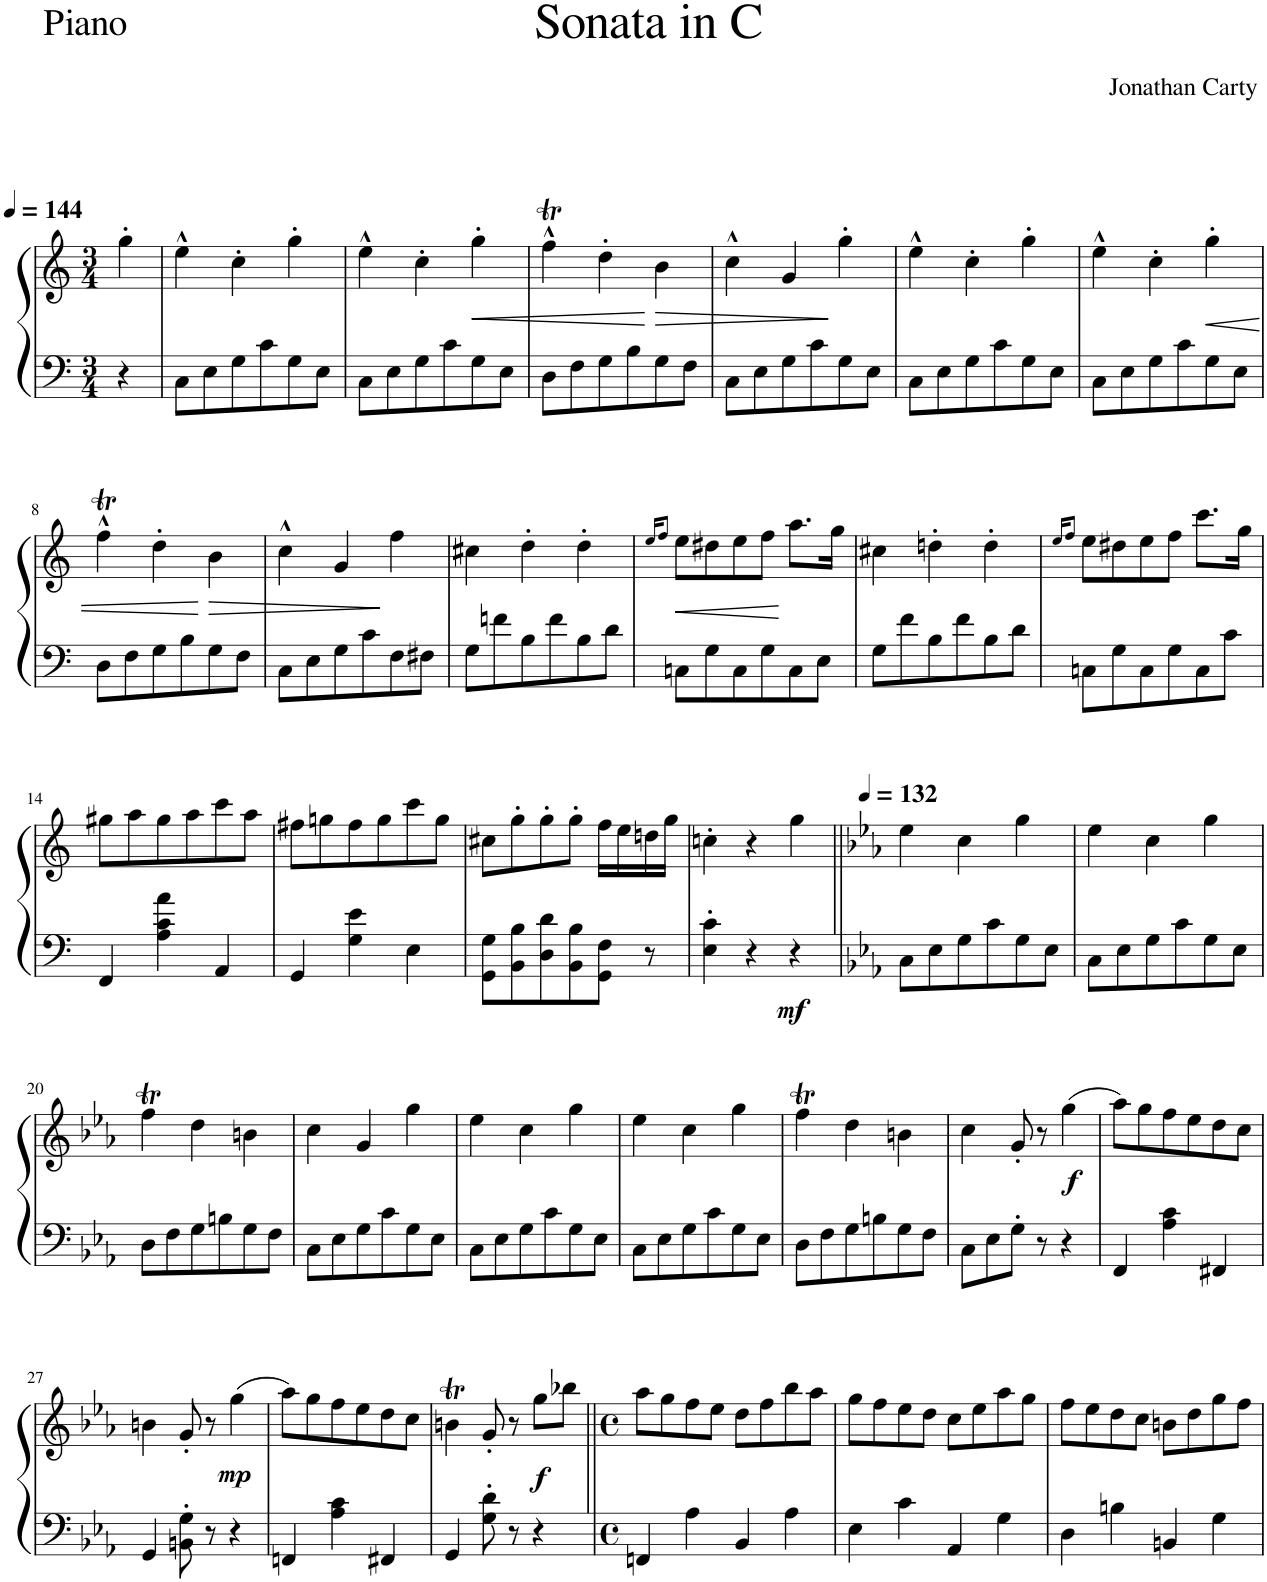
**kern	**kern	**dynam
*part1	*part1	*part1
*staff2	*staff1	*staff1/2
*I"Piano	*	*
*I'Pno.	*	*
*clefF4	*clefG2	*
*k[]	*k[]	*
*M3/4	*M3/4	*
*MM144	*MM144	*
=1	=1	=1
4r	4gg'\	.
=2	=2	=2
8C\L	4ee^^\	.
8E\	.	.
8G\	4cc'\	.
8c\	.	.
8G\	4gg'\	.
8E\J	.	.
=3	=3	=3
8C\L	4ee^^\	.
8E\	.	.
8G\	4cc'\	.
8c\	.	.
!	!	!LO:HP:b
8G\	4gg'\	<
8E\J	.	.
=4	=4	=4
8D\L	4ffT^^\	.
8F\	.	.
8G\	4dd'\	.
8B\	.	.
!	!	!LO:HP:n=1:b
8G\	4b\	[ >
8F\J	.	.
=5	=5	=5
8C\L	4cc^^\	.
8E\	.	.
8G\	4g/	.
8c\	.	.
8G\	4gg'\	]
8E\J	.	.
=6	=6	=6
8C\L	4ee^^\	.
8E\	.	.
8G\	4cc'\	.
8c\	.	.
8G\	4gg'\	.
8E\J	.	.
=7	=7	=7
8C\L	4ee^^\	.
8E\	.	.
8G\	4cc'\	.
8c\	.	.
!	!	!LO:HP:b
8G\	4gg'\	<
8E\J	.	.
!!LO:LB:g=z
=8	=8	=8
8D\L	4ffT^^\	.
8F\	.	.
8G\	4dd'\	.
8B\	.	.
!	!	!LO:HP:n=1:b
8G\	4b\	[ >
8F\J	.	.
=9	=9	=9
8C\L	4cc^^\	.
8E\	.	.
8G\	4g/	.
8c\	.	.
8F\	4ff\	]
8F#X\J	.	.
=10	=10	=10
8G\L	4cc#X\	.
8fn\	.	.
8B\	4dd'\	.
8f\	.	.
8B\	4dd'\	.
8d\J	.	.
=11	=11	=11
.	16qee/KL	.
.	8qff/J	.
8Cn\L	8ee\L	.
8G\	8dd#X\	.
8C\	8ee\	.
8G\	8ff\J	.
8C\	8.aa\L	.
8E\J	.	.
.	16gg\Jk	.
=12	=12	=12
8G\L	4cc#X\	.
8f\	.	.
8B\	4ddn'\	.
8f\	.	.
8B\	4dd'\	.
8d\J	.	.
=13	=13	=13
.	16qee/KL	.
.	8qff/J	.
8Cn\L	8ee\L	.
8G\	8dd#X\	.
8C\	8ee\	.
8G\	8ff\J	.
8C\	8.ccc\L	.
8c\J	.	.
.	16gg\Jk	.
!!LO:LB:g=z
=14	=14	=14
4FF/	8gg#X\L	.
.	8aa\	.
4A\ 4c\ 4a\	8gg#\	.
.	8aa\	.
4AA/	8ccc\	.
.	8aa\J	.
=15	=15	=15
4GG/	8ff#X\L	.
.	8ggn\	.
4G\ 4e\	8ff#\	.
.	8gg\	.
4E\	8ccc\	.
.	8gg\J	.
=16	=16	=16
8GG\ 8G\L	8cc#X\L	.
8BB\ 8B\	8gg'\	.
8D\ 8d\	8gg'\	.
8BB\ 8B\	8gg'\J	.
8GG\ 8F\J	16ff\LL	.
.	16ee\	.
8r	16ddn\	.
.	16gg\JJ	.
=17	=17	=17
4E\' 4c\'	4ccn'\	.
4r	4r	.
!	!	!LO:DY:b=2
4r	4gg\	mf
=18||	=18||	=18||
*k[b-e-a-]	*k[b-e-a-]	*
*	*MM132	*
8C\L	4ee-\	.
8E-\	.	.
8G\	4cc\	.
8c\	.	.
8G\	4gg\	.
8E-\J	.	.
=19	=19	=19
8C\L	4ee-\	.
8E-\	.	.
8G\	4cc\	.
8c\	.	.
8G\	4gg\	.
8E-\J	.	.
!!LO:LB:g=z
=20	=20	=20
8D\L	4ffT\	.
8F\	.	.
8G\	4dd\	.
8Bn\	.	.
8G\	4bn\	.
8F\J	.	.
=21	=21	=21
8C\L	4cc\	.
8E-\	.	.
8G\	4g/	.
8c\	.	.
8G\	4gg\	.
8E-\J	.	.
=22	=22	=22
8C\L	4ee-\	.
8E-\	.	.
8G\	4cc\	.
8c\	.	.
8G\	4gg\	.
8E-\J	.	.
=23	=23	=23
8C\L	4ee-\	.
8E-\	.	.
8G\	4cc\	.
8c\	.	.
8G\	4gg\	.
8E-\J	.	.
=24	=24	=24
8D\L	4ffT\	.
8F\	.	.
8G\	4dd\	.
8Bn\	.	.
8G\	4bn\	.
8F\J	.	.
=25	=25	=25
8C\L	4cc\	.
8E-\	.	.
8G'\J	8g'/	.
8r	8r	.
!	!	!LO:DY:b
4r	(4gg\	f
=26	=26	=26
4FF/	8aa-\L)	.
.	8gg\	.
4A-\ 4c\	8ff\	.
.	8ee-\	.
4FF#X/	8dd\	.
.	8cc\J	.
!!LO:LB:g=z
=27	=27	=27
4GG/	4bn\	.
8BBn\' 8G\'	8g'/	.
8r	8r	.
!	!	!LO:DY:b
4r	(4gg\	mp
=28	=28	=28
4FFn/	8aa-\L)	.
.	8gg\	.
4A-\ 4c\	8ff\	.
.	8ee-\	.
4FF#X/	8dd\	.
.	8cc\J	.
=29	=29	=29
4GG/	4bnt\	.
8G\' 8d\'	8g'/	.
8r	8r	.
!	!	!LO:DY:b
4r	8gg\L	f
.	8bb-X\J	.
=30||	=30||	=30||
*M4/4	*M4/4	*
*met(c)	*met(c)	*
4FFn/	8aa-\L	.
.	8gg\	.
4A-\	8ff\	.
.	8ee-\J	.
4BB-/	8dd\L	.
.	8ff\	.
4A-\	8bb-\	.
.	8aa-\J	.
=31	=31	=31
4E-\	8gg\L	.
.	8ff\	.
4c\	8ee-\	.
.	8dd\J	.
4AA-/	8cc\L	.
.	8ee-\	.
4G\	8aa-\	.
.	8gg\J	.
=32	=32	=32
4D\	8ff\L	.
.	8ee-\	.
4Bn\	8dd\	.
.	8cc\J	.
4BBn/	8bn\L	.
.	8dd\	.
4G\	8gg\	.
.	8ff\J	.
=	=	=
*-	*-	*-
